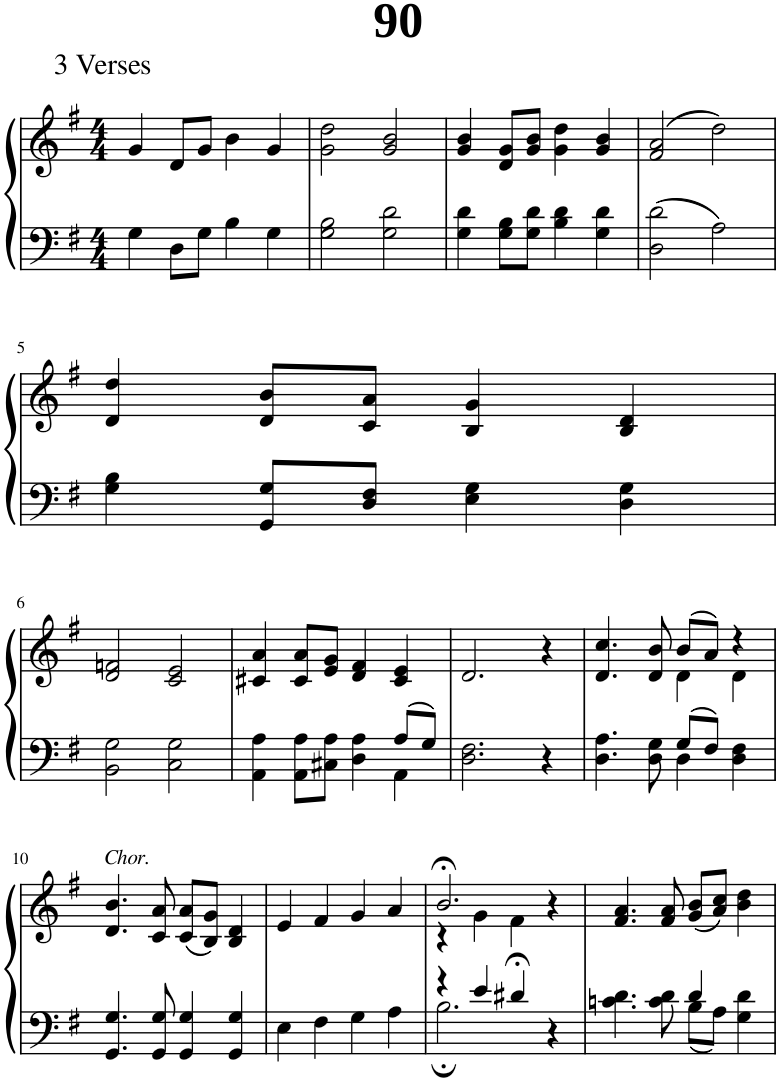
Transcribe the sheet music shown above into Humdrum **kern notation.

**kern	**kern
*part1	*part1
*staff2	*staff1
*I"Piano	*
*I'Pno.	*
*clefF4	*clefG2
*k[f#]	*k[f#]
*M4/4	*M4/4
=1	=1
4G\	4g/
8D\L	8d/L
8G\J	8g/J
4B\	4b\
4G\	4g/
=2	=2
2G\ 2B\	2g\ 2dd\
2G\ 2d\	2g/ 2b/
=3	=3
4G\ 4d\	4g/ 4b/
8G\ 8B\L	8d/ 8g/L
8G\ 8d\J	8g/ 8b/J
4B\ 4d\	4g\ 4dd\
4G\ 4d\	4g/ 4b/
=4	=4
2D\ 2d\	(2f#/ 2a/
2A\	2dd\)
!!LO:LB:g=z
=5	=5
4G\ 4B\	4d/ 4dd/
8GG/ 8G/L	8d/ 8b/L
8D/ 8F#/J	8c/ 8a/J
4E\ 4G\	4B/ 4g/
4D\ 4G\	4B/ 4d/
!!LO:LB:g=z
=6	=6
2BB\ 2G\	2d/ 2fn/
2C\ 2G\	2c/ 2e/
=7	=7
*^	*
4AA\ 4A\	2.ryy	4c#X/ 4a/
8AA\ 8A\L	.	8c#/ 8a/L
8C#X\ 8A\J	.	8e/ 8g/J
4D\ 4A\	.	4d/ 4f#/
8A/L	4AA\	4c#/ 4e/
8G/J	.	.
*v	*v	*
=8	=8
2.D\ 2.F#\	2.d/
4r	4r
=9	=9
*^	*^
4.D\ 4.A\	2ryy	4.d/ 4.cc/	2ryy
8D\ 8G\	.	8d/ 8b/	.
8G/L	4D\	(8b/L	4d\
8F#/J	.	8a/J)	.
4D\ 4F#\	4ryy	4r	4d\
!!LO:LB:g=z
=10	=10	=10	=10
!	!	!LO:TX:a:i:t=Chor.	!
*v	*v	*	*
*	*v	*v
4.GG/ 4.G/	4.d/ 4.b/
8GG/ 8G/	8c/ 8a/
4GG/ 4G/	(8c/ 8a/L
.	8B/ 8g/J)
4GG/ 4G/	4B/ 4d/
=11	=11
4E\	4e/
4F#\	4f#/
4G\	4g/
4A\	4a/
=12	=12
*^	*^
4r	2.B;\	2.b;</	4r
4e/	.	.	4g\
4d#X;</	.	.	4f#\
4r	4ryy	4r	4ryy
*	*	*v	*v
=13	=13	=13
4.cn\ 4.d\	2ryy	4.f#/ 4.a/
8c\ 8d\	.	8f#/ 8a/
4d/	8B\L	(8g/ 8b/L
.	8A\J	8a/ 8cc/J)
4G\ 4d\	4ryy	4b\ 4dd\
*v	*v	*
=	=
*-	*-
